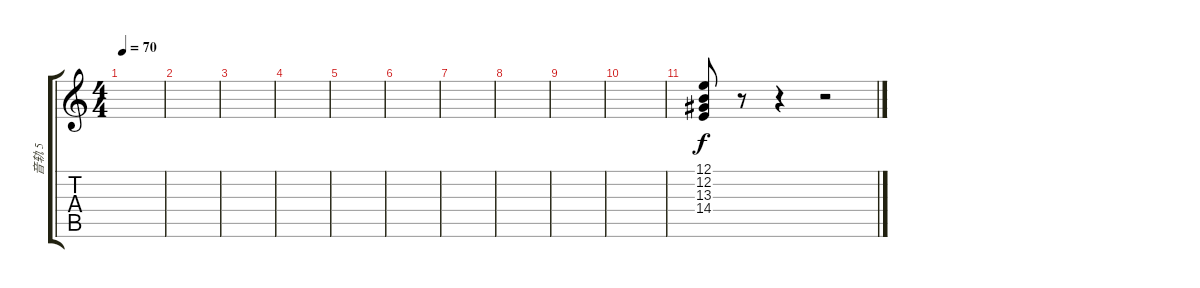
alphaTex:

\track ("音轨 5" "音轨 5") {instrument lead7fifths}
\staff {score tabs}
\tuning (E4 B3 G3 D3 A2 E2) {hide}
\ts (4 4)
\tempo 70
\clef g2
\ks c
|
|
|
|
|
|
|
|
|
|
(12.1 12.2 13.3 14.4).8 r.8 r.4 r.2
